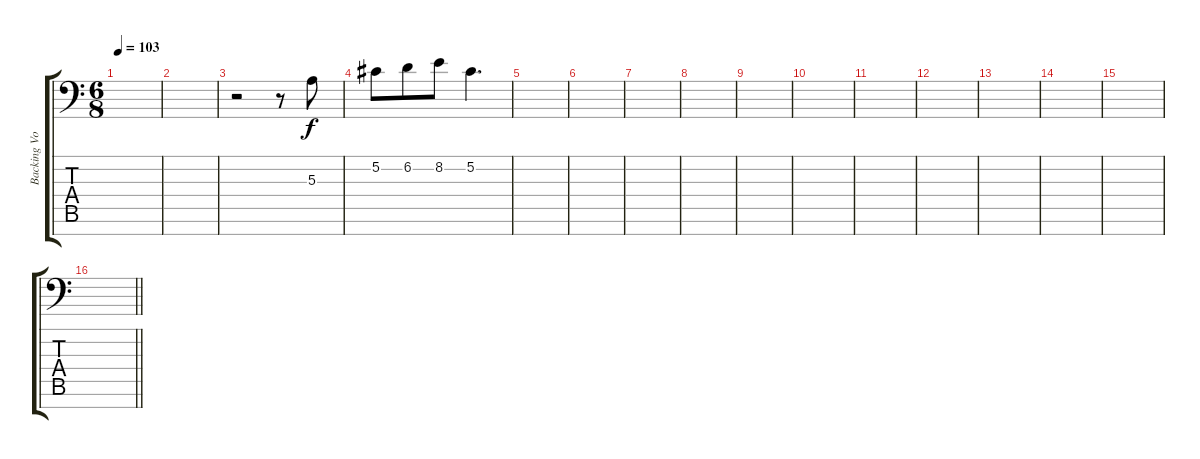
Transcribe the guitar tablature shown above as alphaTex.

\track ("Backing Vocal" "Backing Vo") {instrument lead6voice}
\staff {score tabs}
\tuning (Db4 Ab3 E3 B2 Gb2 Db2 Gb1) {hide}
\ts (6 8)
\tempo 103
\clef f4
\ks c
|
|
r.2 r.8 5.3.8 |
5.2.8 6.2.8 8.2.8 5.2.4{d} |
|
|
|
|
|
|
|
|
|
|
|
\barLineRight lightlight
